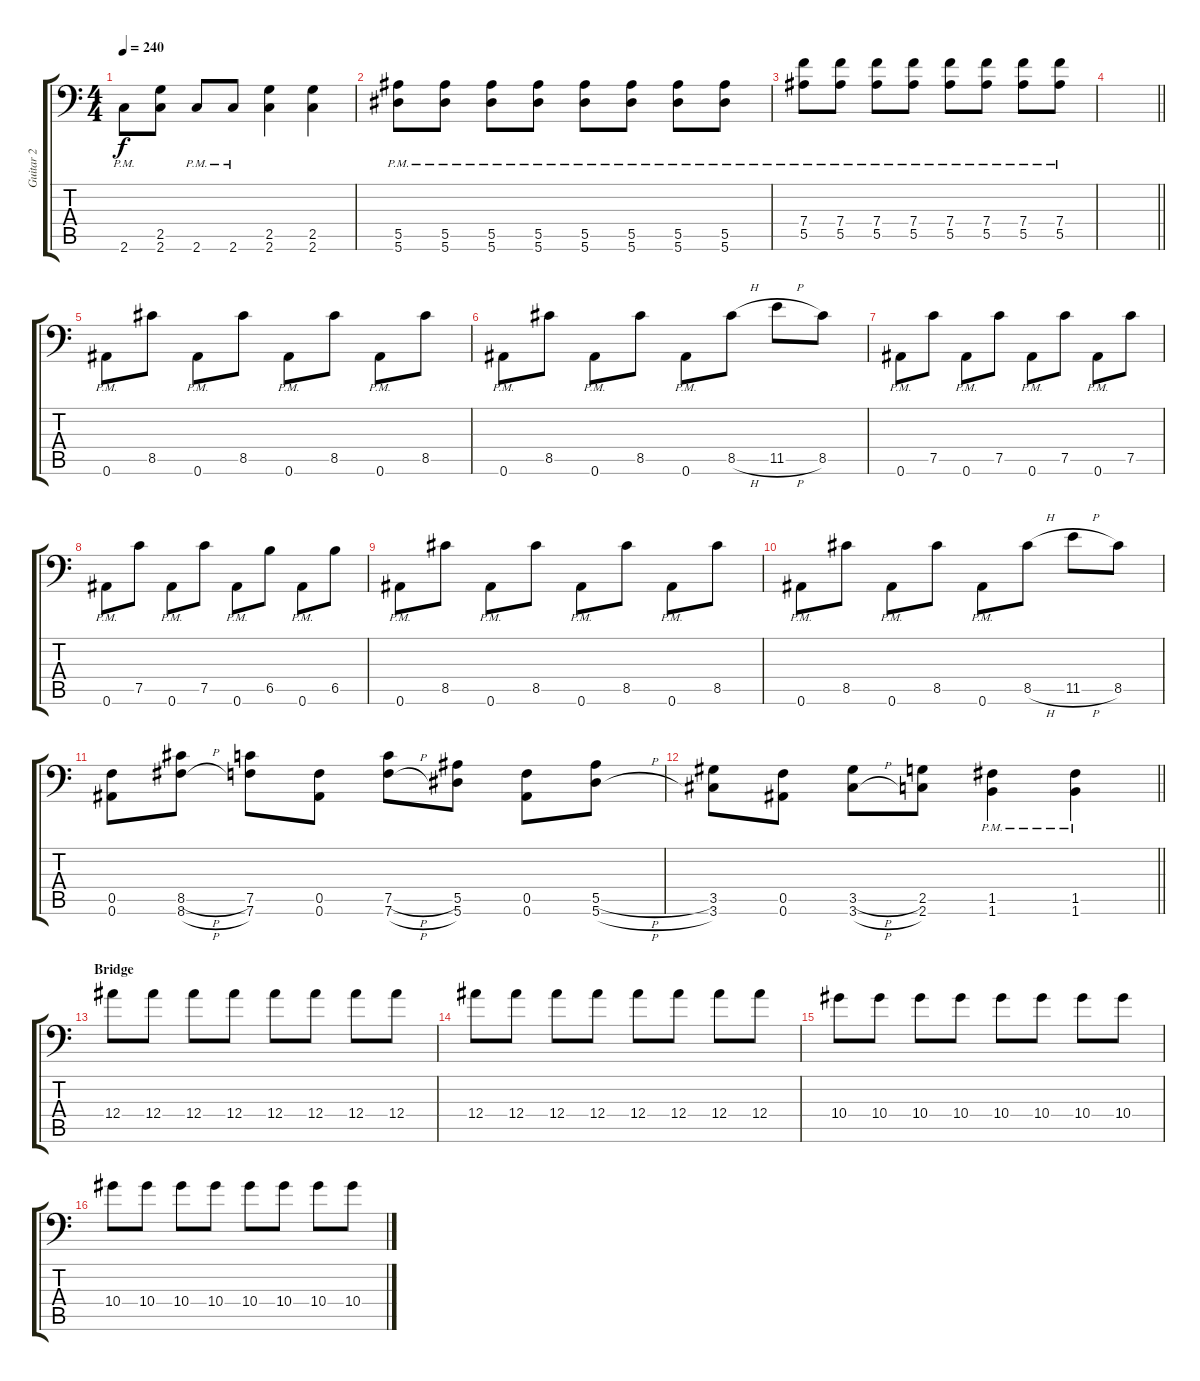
\track ("Guitar 2" "Guitar 2") {instrument distortionguitar}
\staff {score tabs}
\tuning (C4 G3 Eb3 Bb2 F2 Bb1) {hide}
\ts (4 4)
\tempo 240
\clef f4
\ks c
2.6{pm}.8{dy f} (2.5 2.6).8 2.6{pm}.8 2.6{pm}.8 (2.5 2.6).4 (2.5 2.6).4 |
(5.5{pm} 5.6{pm}).8 (5.5{pm} 5.6{pm}).8 (5.5{pm} 5.6{pm}).8 (5.5{pm} 5.6{pm}).8 (5.5{pm} 5.6{pm}).8 (5.5{pm} 5.6{pm}).8 (5.5{pm} 5.6{pm}).8 (5.5{pm} 5.6{pm}).8 |
(7.4 5.5{pm}).8 (7.4 5.5{pm}).8 (7.4 5.5{pm}).8 (7.4 5.5{pm}).8 (7.4 5.5{pm}).8 (7.4 5.5{pm}).8 (7.4 5.5{pm}).8 (7.4 5.5{pm}).8 |
\barLineRight lightlight
|
\section ("" "")
0.6{pm}.8 8.5.8 0.6{pm}.8 8.5.8 0.6{pm}.8 8.5.8 0.6{pm}.8 8.5.8 |
0.6{pm}.8 8.5.8 0.6{pm}.8 8.5.8 0.6{pm}.8 8.5{h}.8 11.5{h}.8 8.5.8 |
0.6{pm}.8 7.5.8 0.6{pm}.8 7.5.8 0.6{pm}.8 7.5.8 0.6{pm}.8 7.5.8 |
0.6{pm}.8 7.5.8 0.6{pm}.8 7.5.8 0.6{pm}.8 6.5.8 0.6{pm}.8 6.5.8 |
0.6{pm}.8 8.5.8 0.6{pm}.8 8.5.8 0.6{pm}.8 8.5.8 0.6{pm}.8 8.5.8 |
0.6{pm}.8 8.5.8 0.6{pm}.8 8.5.8 0.6{pm}.8 8.5{h}.8 11.5{h}.8 8.5.8 |
(0.5 0.6).8 (8.5{h} 8.6{h}).8 (7.5 7.6).8 (0.5 0.6).8 (7.5{h} 7.6{h}).8 (5.5 5.6).8 (0.5 0.6).8 (5.5{h} 5.6{h}).8 |
\barLineRight lightlight
(3.5 3.6).8 (0.5 0.6).8 (3.5{h} 3.6{h}).8 (2.5 2.6).8 (1.5{pm} 1.6{pm}).4 (1.5{pm} 1.6{pm}).4 |
\section ("" "Bridge")
12.4.8 12.4.8 12.4.8 12.4.8 12.4.8 12.4.8 12.4.8 12.4.8 |
12.4.8 12.4.8 12.4.8 12.4.8 12.4.8 12.4.8 12.4.8 12.4.8 |
10.4.8 10.4.8 10.4.8 10.4.8 10.4.8 10.4.8 10.4.8 10.4.8 |
10.4.8 10.4.8 10.4.8 10.4.8 10.4.8 10.4.8 10.4.8 10.4.8
